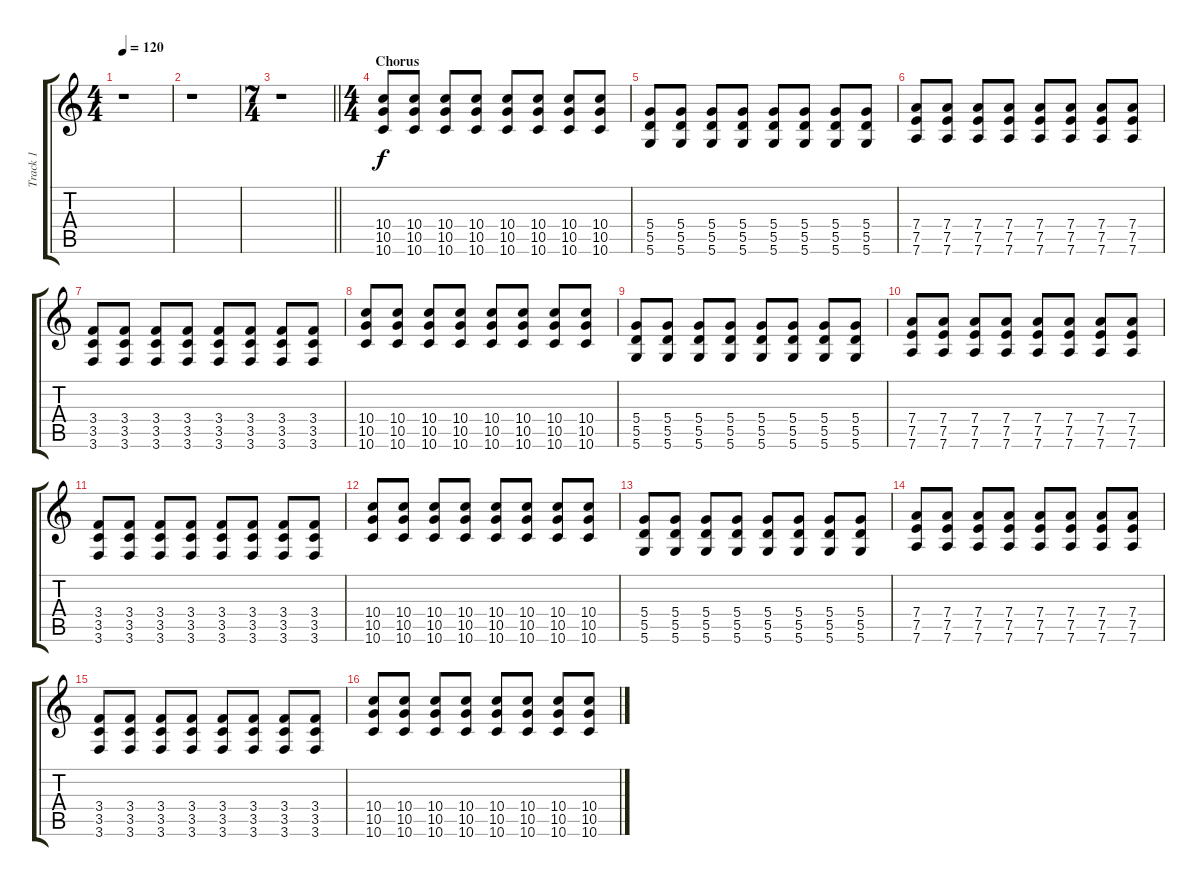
\track ("Track 1" "Track 1") {instrument distortionguitar}
\staff {score tabs}
\tuning (E4 B3 G3 D3 A2 D2) {hide}
\ts (4 4)
\tempo 120
\clef g2
\ks c
r.1{dy f} |
r.1 |
\ts (7 4)
\barLineRight lightlight
r.1 |
\ts (4 4)
\section ("" "Chorus")
(10.4 10.5 10.6).8 (10.4 10.5 10.6).8 (10.4 10.5 10.6).8 (10.4 10.5 10.6).8 (10.4 10.5 10.6).8 (10.4 10.5 10.6).8 (10.4 10.5 10.6).8 (10.4 10.5 10.6).8 |
(5.4 5.5 5.6).8 (5.4 5.5 5.6).8 (5.4 5.5 5.6).8 (5.4 5.5 5.6).8 (5.4 5.5 5.6).8 (5.4 5.5 5.6).8 (5.4 5.5 5.6).8 (5.4 5.5 5.6).8 |
(7.4 7.5 7.6).8 (7.4 7.5 7.6).8 (7.4 7.5 7.6).8 (7.4 7.5 7.6).8 (7.4 7.5 7.6).8 (7.4 7.5 7.6).8 (7.4 7.5 7.6).8 (7.4 7.5 7.6).8 |
(3.4 3.5 3.6).8 (3.4 3.5 3.6).8 (3.4 3.5 3.6).8 (3.4 3.5 3.6).8 (3.4 3.5 3.6).8 (3.4 3.5 3.6).8 (3.4 3.5 3.6).8 (3.4 3.5 3.6).8 |
(10.4 10.5 10.6).8 (10.4 10.5 10.6).8 (10.4 10.5 10.6).8 (10.4 10.5 10.6).8 (10.4 10.5 10.6).8 (10.4 10.5 10.6).8 (10.4 10.5 10.6).8 (10.4 10.5 10.6).8 |
(5.4 5.5 5.6).8 (5.4 5.5 5.6).8 (5.4 5.5 5.6).8 (5.4 5.5 5.6).8 (5.4 5.5 5.6).8 (5.4 5.5 5.6).8 (5.4 5.5 5.6).8 (5.4 5.5 5.6).8 |
(7.4 7.5 7.6).8 (7.4 7.5 7.6).8 (7.4 7.5 7.6).8 (7.4 7.5 7.6).8 (7.4 7.5 7.6).8 (7.4 7.5 7.6).8 (7.4 7.5 7.6).8 (7.4 7.5 7.6).8 |
(3.4 3.5 3.6).8 (3.4 3.5 3.6).8 (3.4 3.5 3.6).8 (3.4 3.5 3.6).8 (3.4 3.5 3.6).8 (3.4 3.5 3.6).8 (3.4 3.5 3.6).8 (3.4 3.5 3.6).8 |
(10.4 10.5 10.6).8 (10.4 10.5 10.6).8 (10.4 10.5 10.6).8 (10.4 10.5 10.6).8 (10.4 10.5 10.6).8 (10.4 10.5 10.6).8 (10.4 10.5 10.6).8 (10.4 10.5 10.6).8 |
(5.4 5.5 5.6).8 (5.4 5.5 5.6).8 (5.4 5.5 5.6).8 (5.4 5.5 5.6).8 (5.4 5.5 5.6).8 (5.4 5.5 5.6).8 (5.4 5.5 5.6).8 (5.4 5.5 5.6).8 |
(7.4 7.5 7.6).8 (7.4 7.5 7.6).8 (7.4 7.5 7.6).8 (7.4 7.5 7.6).8 (7.4 7.5 7.6).8 (7.4 7.5 7.6).8 (7.4 7.5 7.6).8 (7.4 7.5 7.6).8 |
(3.4 3.5 3.6).8 (3.4 3.5 3.6).8 (3.4 3.5 3.6).8 (3.4 3.5 3.6).8 (3.4 3.5 3.6).8 (3.4 3.5 3.6).8 (3.4 3.5 3.6).8 (3.4 3.5 3.6).8 |
(10.4 10.5 10.6).8 (10.4 10.5 10.6).8 (10.4 10.5 10.6).8 (10.4 10.5 10.6).8 (10.4 10.5 10.6).8 (10.4 10.5 10.6).8 (10.4 10.5 10.6).8 (10.4 10.5 10.6).8
